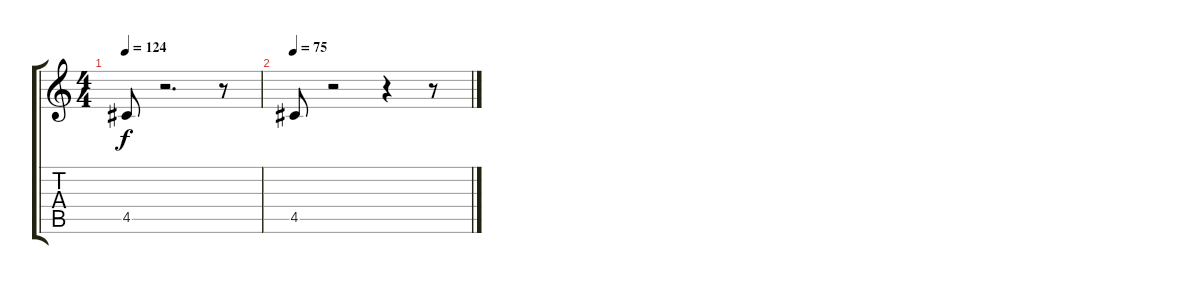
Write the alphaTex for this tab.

\track "" {instrument acousticguitarsteel}
\staff {score tabs}
\tuning (E4 B3 G3 D3 A2 E2) {hide}
\ts (4 4)
\tempo 124
\clef g2
\ks c
4.5.8{dy f} r.2{d} r.8 |
\tempo 75
4.5.8 r.2 r.4 r.8
